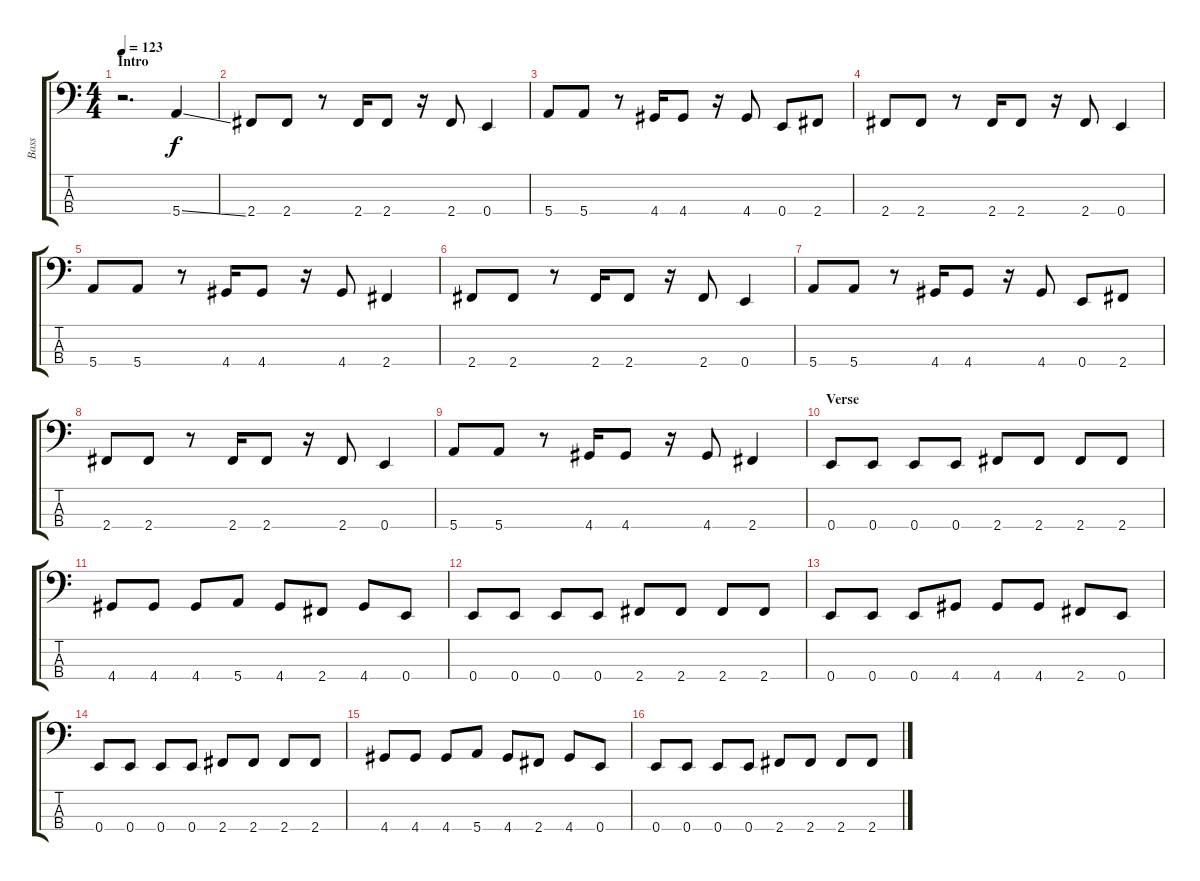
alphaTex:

\track ("Bass" "Bass") {instrument electricbassfinger}
\staff {score tabs}
\tuning (G2 D2 A1 E1) {hide}
\ts (4 4)
\section ("" "Intro")
\tempo 123
\clef f4
\ks c
r.2{d dy f instrument electricbassfinger} 5.4{ss}.4 |
2.4.8 2.4.8 r.8 2.4.16 2.4.8 r.16 2.4.8 0.4.4 |
5.4.8 5.4.8 r.8 4.4.16 4.4.8 r.16 4.4.8 0.4.8 2.4.8 |
2.4.8 2.4.8 r.8 2.4.16 2.4.8 r.16 2.4.8 0.4.4 |
5.4.8 5.4.8 r.8 4.4.16 4.4.8 r.16 4.4.8 2.4.4 |
2.4.8 2.4.8 r.8 2.4.16 2.4.8 r.16 2.4.8 0.4.4 |
5.4.8 5.4.8 r.8 4.4.16 4.4.8 r.16 4.4.8 0.4.8 2.4.8 |
2.4.8 2.4.8 r.8 2.4.16 2.4.8 r.16 2.4.8 0.4.4 |
5.4.8 5.4.8 r.8 4.4.16 4.4.8 r.16 4.4.8 2.4.4 |
\section ("" "Verse")
0.4.8 0.4.8 0.4.8 0.4.8 2.4.8 2.4.8 2.4.8 2.4.8 |
4.4.8 4.4.8 4.4.8 5.4.8 4.4.8 2.4.8 4.4.8 0.4.8 |
0.4.8 0.4.8 0.4.8 0.4.8 2.4.8 2.4.8 2.4.8 2.4.8 |
0.4.8 0.4.8 0.4.8 4.4.8 4.4.8 4.4.8 2.4.8 0.4.8 |
0.4.8 0.4.8 0.4.8 0.4.8 2.4.8 2.4.8 2.4.8 2.4.8 |
4.4.8 4.4.8 4.4.8 5.4.8 4.4.8 2.4.8 4.4.8 0.4.8 |
0.4.8 0.4.8 0.4.8 0.4.8 2.4.8 2.4.8 2.4.8 2.4{sl}.8
